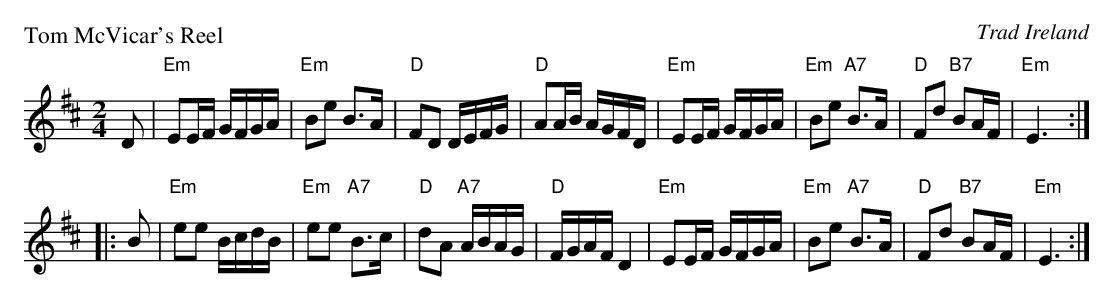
X:1
P: Tom McVicar's Reel
O: Trad Ireland
M: 2/4
L: 1/16
K: EDor
   D2 \
| "Em"E2EF GFGA | "Em"B2e2     B3A | "D"F2D2     DEFG |  "D"A2AB AGFD \
| "Em"E2EF GFGA | "Em"B2e2 "A7"B3A | "D"F2d2 "B7"B2AF | "Em"E6 :|
|: B2 \
| "Em"e2e2 BcdB | "Em"e2e2 "A7"B3c | "D"d2A2 "A7"ABAG |  "D"FGAF D4 \
| "Em"E2EF GFGA | "Em"B2e2 "A7"B3A | "D"F2d2 "B7"B2AF | "Em"E6 :|
